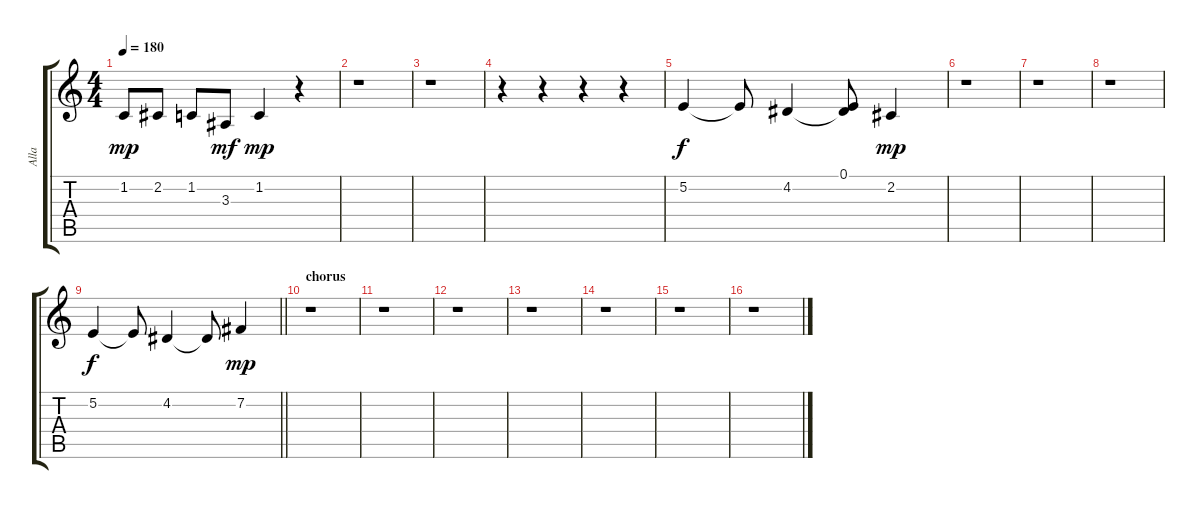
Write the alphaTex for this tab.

\track ("Alla" "Alla") {instrument flute}
\staff {score tabs}
\tuning (E4 B3 G3 D3 A2 E2) {hide}
\ts (4 4)
\tempo 180
\clef g2
\ks c
1.2.8{dy mp} 2.2.8 1.2.8 3.3.8{dy mf} 1.2.4{dy mp} r.4 |
r.1 |
r.1 |
r.4 r.4 r.4 r.4 |
5.2.4{dy f} 5.2{t}.8 4.2.4 (0.1 4.2{t}).8 2.2.4{dy mp} |
r.1 |
r.1 |
r.1 |
\barLineRight lightlight
5.2.4{dy f} 5.2{t}.8 4.2.4 4.2{t}.8 7.2.4{dy mp} |
\section ("" "chorus")
r.1 |
r.1 |
r.1 |
r.1 |
r.1 |
r.1 |
r.1
